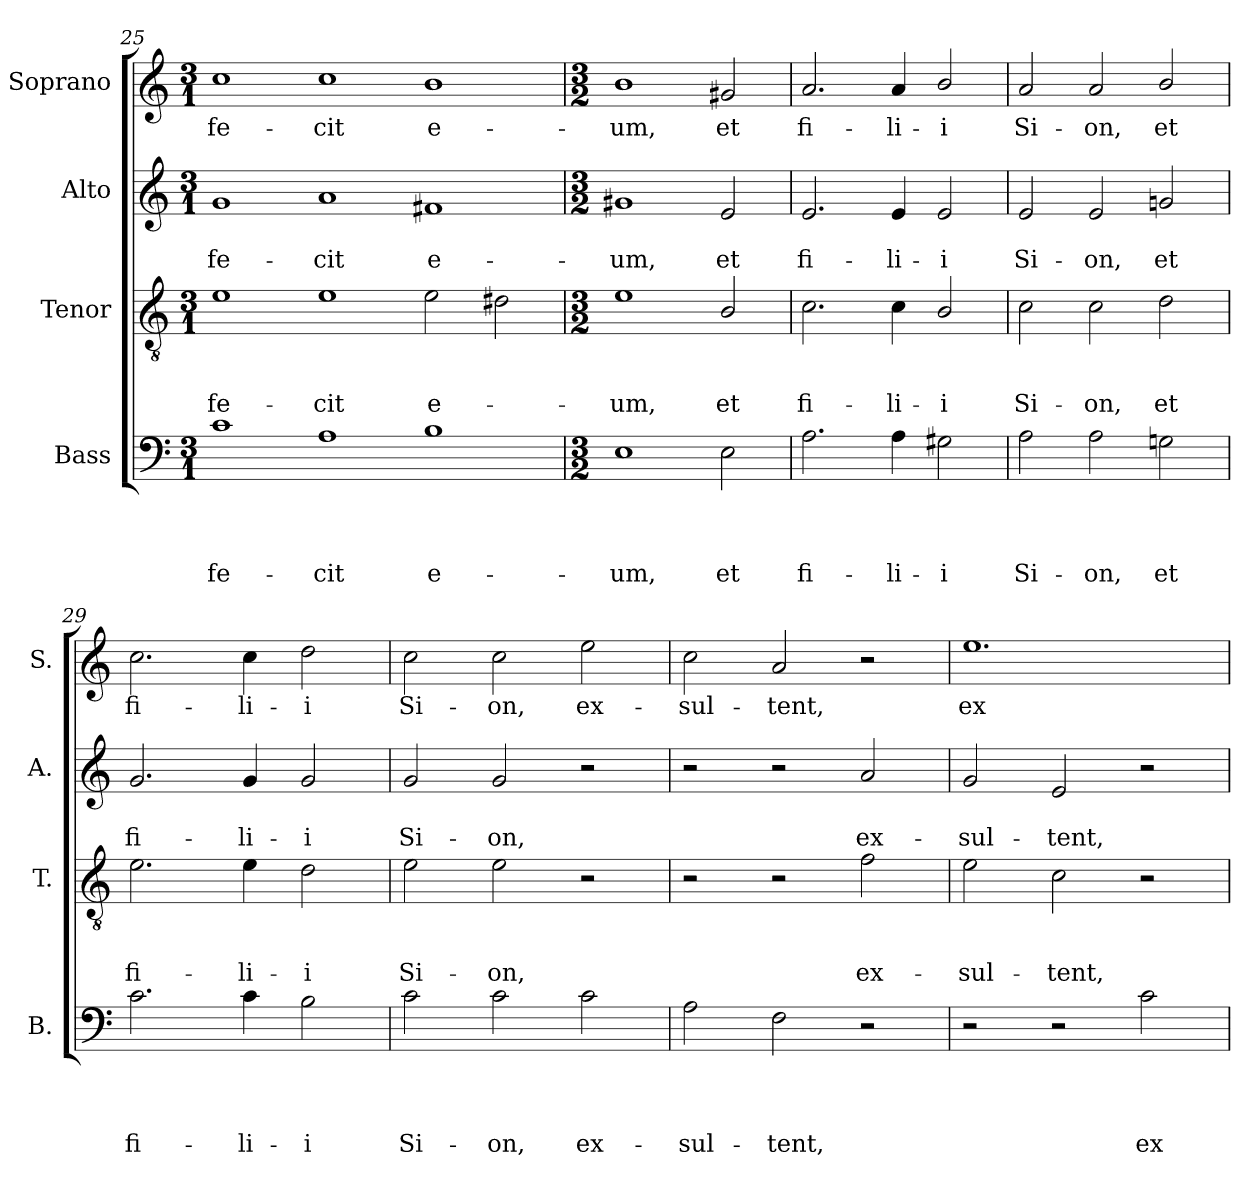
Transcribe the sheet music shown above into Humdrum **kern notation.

**kern	**text	**text	**text	**text	**kern	**text	**text	**text	**kern	**text	**text	**kern	**text
*part4	*part4	*part4	*part4	*part4	*part3	*part3	*part3	*part3	*part2	*part2	*part2	*part1	*part1
*staff4	*staff4	*staff4	*staff4	*staff4	*staff3	*staff3	*staff3	*staff3	*staff2	*staff2	*staff2	*staff1	*staff1
*I"Bass	*	*	*	*	*I"Tenor	*	*	*	*I"Alto	*	*	*I"Soprano	*
*I'B.	*	*	*	*	*I'T.	*	*	*	*I'A.	*	*	*I'S.	*
*clefF4	*	*	*	*	*clefGv2	*	*	*	*clefG2	*	*	*clefG2	*
*k[]	*	*	*	*	*k[]	*	*	*	*k[]	*	*	*k[]	*
*C:	*	*	*	*	*C:	*	*	*	*C:	*	*	*C:	*
*M3/1	*	*	*	*	*M3/1	*	*	*	*M3/1	*	*	*M3/1	*
=25	=25	=25	=25	=25	=25	=25	=25	=25	=25	=25	=25	=25	=25
!	!	!	!	!LO:LY:b	!	!	!	!LO:LY:b	!	!	!LO:LY:b	!	!LO:LY:b
1c	.	.	.	fe-	1e	.	.	fe-	1g	.	fe-	1cc	fe-
!	!	!	!	!LO:LY:b	!	!	!	!LO:LY:b	!	!	!LO:LY:b	!	!LO:LY:b
1A	.	.	.	-cit	1e	.	.	-cit	1a	.	-cit	1cc	-cit
!	!	!	!	!LO:LY:b	!	!	!	!LO:LY:b	!	!	!LO:LY:b	!	!LO:LY:b
1B	.	.	.	e-	2e\	.	.	e-	1f#X	.	e-	1b	e-
.	.	.	.	.	2d#X\	.	.	.	.	.	.	.	.
=26	=26	=26	=26	=26	=26	=26	=26	=26	=26	=26	=26	=26	=26
*M3/2	*	*	*	*	*M3/2	*	*	*	*M3/2	*	*	*M3/2	*
!	!	!	!	!LO:LY:b	!	!	!	!LO:LY:b	!	!	!LO:LY:b	!	!LO:LY:b
1E	.	.	.	-um,	1e	.	.	-um,	1g#X	.	-um,	1b	-um,
!	!	!	!	!LO:LY:b	!	!	!	!LO:LY:b	!	!	!LO:LY:b	!	!LO:LY:b
2E\	.	.	.	et	2B/	.	.	et	2e/	.	et	2g#X/	et
!!LO:LB:g=z
=27	=27	=27	=27	=27	=27	=27	=27	=27	=27	=27	=27	=27	=27
!	!	!	!	!LO:LY:b	!	!	!	!LO:LY:b	!	!	!LO:LY:b	!	!LO:LY:b
2.A\	.	.	.	fi-	2.c\	.	.	fi-	2.e/	.	fi-	2.a/	fi-
!	!	!	!	!LO:LY:b	!	!	!	!LO:LY:b	!	!	!LO:LY:b	!	!LO:LY:b
4A\	.	.	.	-li-	4c\	.	.	-li-	4e/	.	-li-	4a/	-li-
!	!	!	!	!LO:LY:b	!	!	!	!LO:LY:b	!	!	!LO:LY:b	!	!LO:LY:b
2G#X\	.	.	.	-i	2B/	.	.	-i	2e/	.	-i	2b/	-i
=28	=28	=28	=28	=28	=28	=28	=28	=28	=28	=28	=28	=28	=28
!	!	!	!	!LO:LY:b	!	!	!	!LO:LY:b	!	!	!LO:LY:b	!	!LO:LY:b
2A\	.	.	.	Si-	2c\	.	.	Si-	2e/	.	Si-	2a/	Si-
!	!	!	!	!LO:LY:b	!	!	!	!LO:LY:b	!	!	!LO:LY:b	!	!LO:LY:b
2A\	.	.	.	-on,	2c\	.	.	-on,	2e/	.	-on,	2a/	-on,
!	!	!	!	!LO:LY:b	!	!	!	!LO:LY:b	!	!	!LO:LY:b	!	!LO:LY:b
2Gn\	.	.	.	et	2d\	.	.	et	2gn/	.	et	2b/	et
=29	=29	=29	=29	=29	=29	=29	=29	=29	=29	=29	=29	=29	=29
!	!	!	!	!LO:LY:b	!	!	!	!LO:LY:b	!	!	!LO:LY:b	!	!LO:LY:b
2.c\	.	.	.	fi-	2.e\	.	.	fi-	2.g/	.	fi-	2.cc\	fi-
!	!	!	!	!LO:LY:b	!	!	!	!LO:LY:b	!	!	!LO:LY:b	!	!LO:LY:b
4c\	.	.	.	-li-	4e\	.	.	-li-	4g/	.	-li-	4cc\	-li-
!	!	!	!	!LO:LY:b	!	!	!	!LO:LY:b	!	!	!LO:LY:b	!	!LO:LY:b
2B\	.	.	.	-i	2d\	.	.	-i	2g/	.	-i	2dd\	-i
=30	=30	=30	=30	=30	=30	=30	=30	=30	=30	=30	=30	=30	=30
!	!	!	!	!LO:LY:b	!	!	!	!LO:LY:b	!	!	!LO:LY:b	!	!LO:LY:b
2c\	.	.	.	Si-	2e\	.	.	Si-	2g/	.	Si-	2cc\	Si-
!	!	!	!	!LO:LY:b	!	!	!	!LO:LY:b	!	!	!LO:LY:b	!	!LO:LY:b
2c\	.	.	.	-on,	2e\	.	.	-on,	2g/	.	-on,	2cc\	-on,
!	!	!	!	!LO:LY:b	!	!	!	!	!	!	!	!	!LO:LY:b
2c\	.	.	.	ex-	2r	.	.	.	2r	.	.	2ee\	ex-
=31	=31	=31	=31	=31	=31	=31	=31	=31	=31	=31	=31	=31	=31
!	!	!	!	!LO:LY:b	!	!	!	!	!	!	!	!	!LO:LY:b
2A\	.	.	.	-sul-	2r	.	.	.	2r	.	.	2cc\	-sul-
!	!	!	!	!LO:LY:b	!	!	!	!	!	!	!	!	!LO:LY:b
2F\	.	.	.	-tent,	2r	.	.	.	2r	.	.	2a/	-tent,
!	!	!	!	!	!	!	!	!LO:LY:b	!	!	!LO:LY:b	!	!
2r	.	.	.	.	2f\	.	.	ex-	2a/	.	ex-	2r	.
=32	=32	=32	=32	=32	=32	=32	=32	=32	=32	=32	=32	=32	=32
!	!	!	!	!	!	!	!	!LO:LY:b	!	!	!LO:LY:b	!	!LO:LY:b
2r	.	.	.	.	2e\	.	.	-sul-	2g/	.	-sul-	1.ee	ex-
!	!	!	!	!	!	!	!	!LO:LY:b	!	!	!LO:LY:b	!	!
2r	.	.	.	.	2c\	.	.	-tent,	2e/	.	-tent,	.	.
!	!	!	!	!LO:LY:b	!	!	!	!	!	!	!	!	!
2c\	.	.	.	ex-	2r	.	.	.	2r	.	.	.	.
=	=	=	=	=	=	=	=	=	=	=	=	=	=
*-	*-	*-	*-	*-	*-	*-	*-	*-	*-	*-	*-	*-	*-
